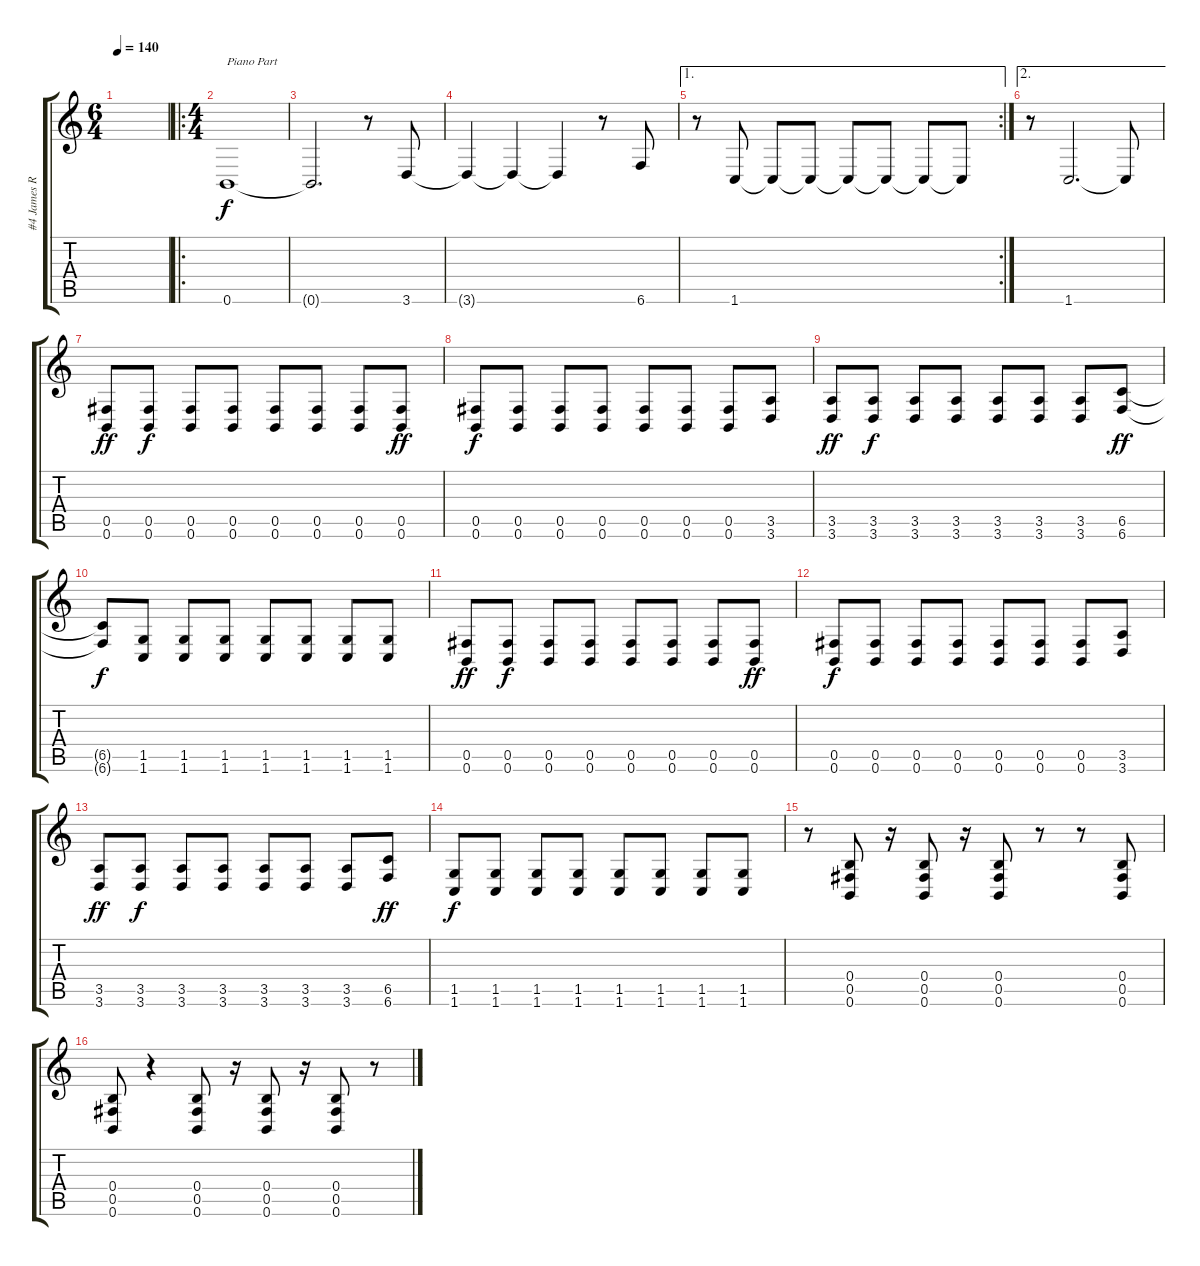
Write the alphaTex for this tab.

\track ("#4 James Root" "#4 James R") {instrument distortionguitar}
\staff {score tabs}
\tuning (Db4 Ab3 E3 B2 Gb2 B1) {hide}
\ts (6 4)
\tempo 140
\clef g2
\ks c
|
\ro
\ts (4 4)
0.6.1{txt "Piano Part" instrument acousticgrandpiano} |
0.6{t}.2{d} r.8 3.6.8 |
3.6{t}.4 3.6{t}.4 3.6{t}.4 r.8 6.6.8 |
\ae 1
\rc 2
r.8 1.6.8 1.6{t}.8 1.6{t}.8 1.6{t}.8 1.6{t}.8 1.6{t}.8 1.6{t}.8 |
\ae 2
r.8 1.6.2{d} 1.6{t}.8 |
(0.5 0.6).8{dy ff instrument distortionguitar} (0.5 0.6).8{dy f} (0.5 0.6).8 (0.5 0.6).8 (0.5 0.6).8 (0.5 0.6).8 (0.5 0.6).8 (0.5 0.6).8{dy ff} |
(0.5 0.6).8{dy f} (0.5 0.6).8 (0.5 0.6).8 (0.5 0.6).8 (0.5 0.6).8 (0.5 0.6).8 (0.5 0.6).8 (3.5 3.6).8 |
(3.5 3.6).8{dy ff} (3.5 3.6).8{dy f} (3.5 3.6).8 (3.5 3.6).8 (3.5 3.6).8 (3.5 3.6).8 (3.5 3.6).8 (6.5 6.6).8{dy ff} |
(6.5{t} 6.6{t}).8{dy f} (1.5 1.6).8 (1.5 1.6).8 (1.5 1.6).8 (1.5 1.6).8 (1.5 1.6).8 (1.5 1.6).8 (1.5 1.6).8 |
(0.5 0.6).8{dy ff} (0.5 0.6).8{dy f} (0.5 0.6).8 (0.5 0.6).8 (0.5 0.6).8 (0.5 0.6).8 (0.5 0.6).8 (0.5 0.6).8{dy ff} |
(0.5 0.6).8{dy f} (0.5 0.6).8 (0.5 0.6).8 (0.5 0.6).8 (0.5 0.6).8 (0.5 0.6).8 (0.5 0.6).8 (3.5 3.6).8 |
(3.5 3.6).8{dy ff} (3.5 3.6).8{dy f} (3.5 3.6).8 (3.5 3.6).8 (3.5 3.6).8 (3.5 3.6).8 (3.5 3.6).8 (6.5 6.6).8{dy ff} |
(1.5 1.6).8{dy f} (1.5 1.6).8 (1.5 1.6).8 (1.5 1.6).8 (1.5 1.6).8 (1.5 1.6).8 (1.5 1.6).8 (1.5 1.6).8 |
r.8 (0.4 0.5 0.6).8 r.16 (0.4 0.5 0.6).8 r.16 (0.4 0.5 0.6).8 r.8 r.8 (0.4 0.5 0.6).8 |
(0.4 0.5 0.6).8 r.4 (0.4 0.5 0.6).8 r.16 (0.4 0.5 0.6).8 r.16 (0.4 0.5 0.6).8 r.8
